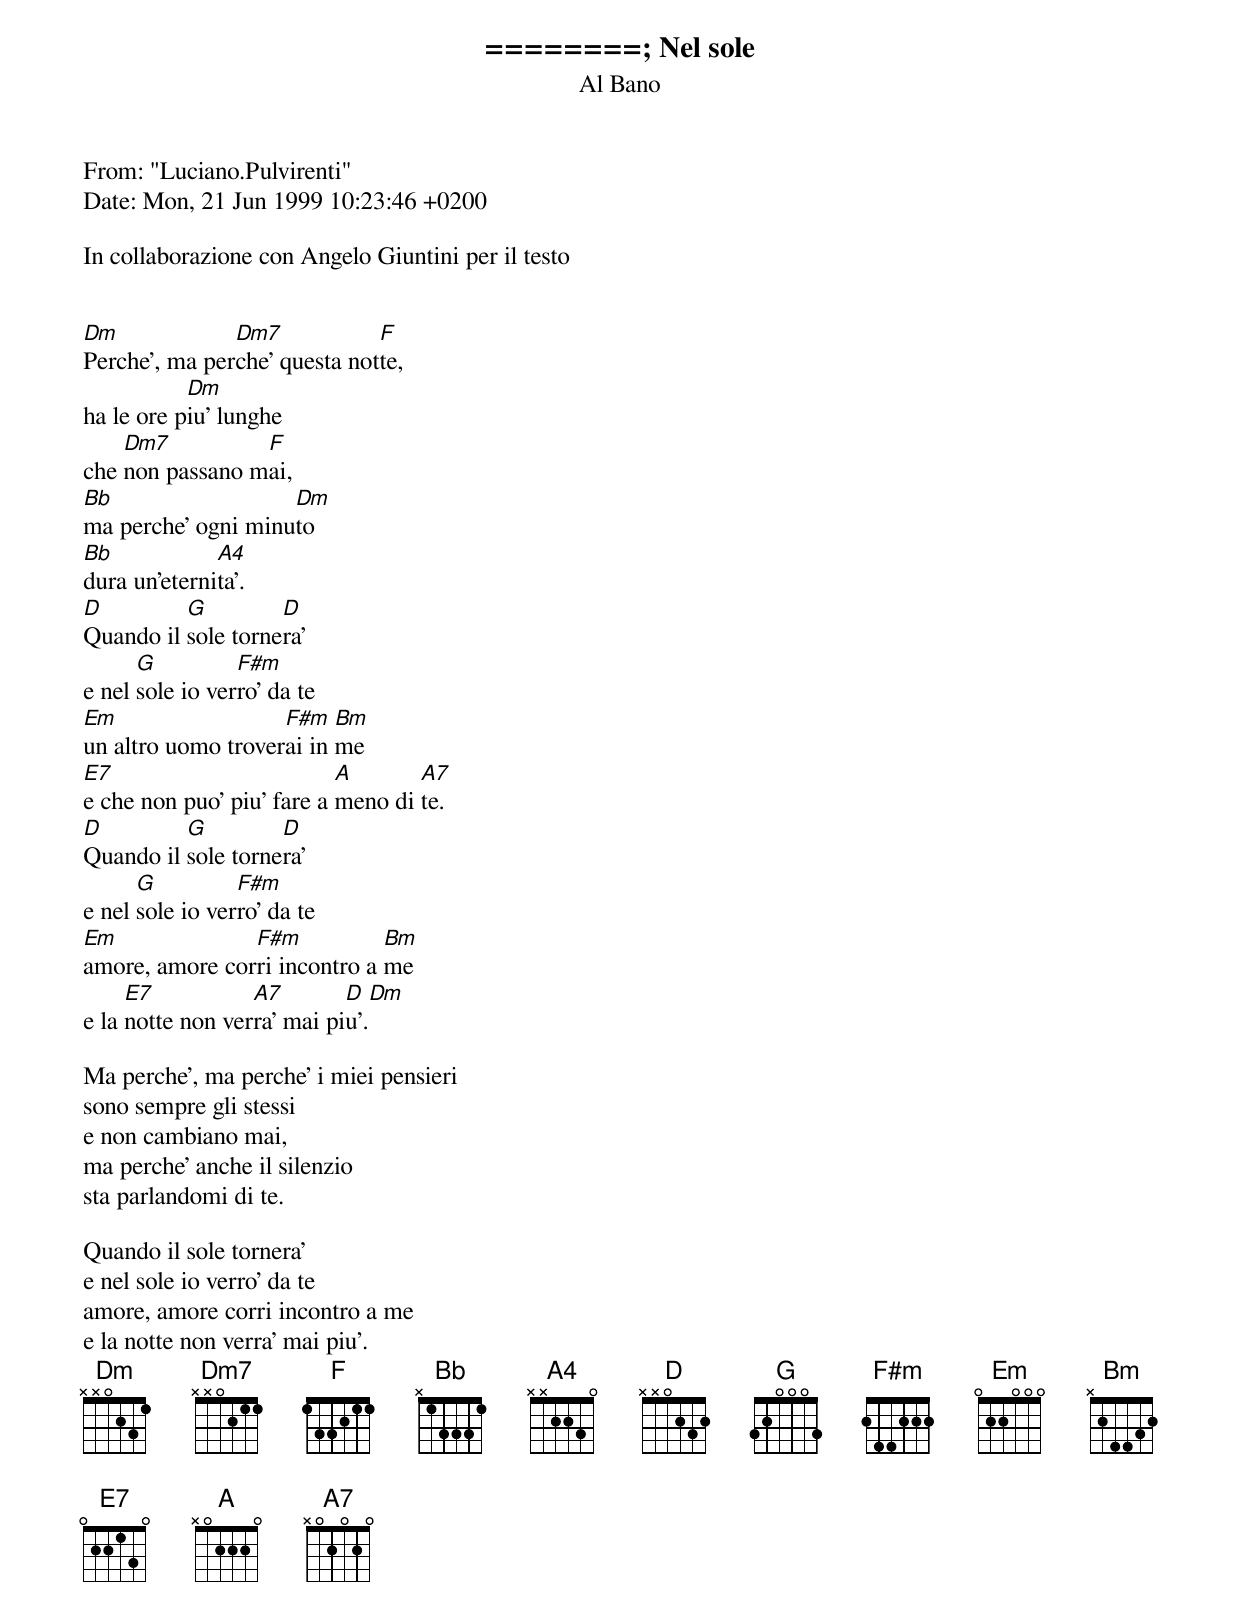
========
From: "Luciano.Pulvirenti" <Luciano.Pulvirenti@ctonline.it>
Date: Mon, 21 Jun 1999 10:23:46 +0200

In collaborazione con Angelo Giuntini per il testo

{t:Nel sole}
{st:Al Bano}
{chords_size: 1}
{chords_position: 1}
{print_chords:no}
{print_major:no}
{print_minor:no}
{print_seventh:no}
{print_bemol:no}
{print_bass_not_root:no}
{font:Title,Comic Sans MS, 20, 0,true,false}
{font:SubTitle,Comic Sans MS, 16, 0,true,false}
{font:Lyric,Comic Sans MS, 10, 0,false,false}
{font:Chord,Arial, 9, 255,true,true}
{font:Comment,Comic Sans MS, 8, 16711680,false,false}
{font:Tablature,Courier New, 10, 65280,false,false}
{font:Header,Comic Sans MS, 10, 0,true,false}
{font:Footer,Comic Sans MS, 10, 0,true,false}
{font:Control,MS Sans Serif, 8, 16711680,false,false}
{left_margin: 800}
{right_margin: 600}
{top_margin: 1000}
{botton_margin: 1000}
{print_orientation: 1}

[Dm]Perche', ma per[Dm7]che' questa not[F]te,
ha le ore p[Dm]iu' lunghe
che [Dm7]non passano m[F]ai,
[Bb]ma perche' ogni minu[Dm]to
[Bb]dura un'eterni[A4]ta'.
[D]Quando il [G]sole torne[D]ra'
e nel [G]sole io ver[F#m]ro' da te
[Em]un altro uomo trover[F#m]ai in [Bm]me
[E7]e che non puo' piu' fare a [A]meno di [A7]te.
[D]Quando il [G]sole torne[D]ra'
e nel [G]sole io ver[F#m]ro' da te
[Em]amore, amore cor[F#m]ri incontro a [Bm]me
e la [E7]notte non ver[A7]ra' mai pi[D]u'.[Dm]

Ma perche', ma perche' i miei pensieri
sono sempre gli stessi
e non cambiano mai,
ma perche' anche il silenzio
sta parlandomi di te.

Quando il sole tornera'
e nel sole io verro' da te
amore, amore corri incontro a me
e la notte non verra' mai piu'.
